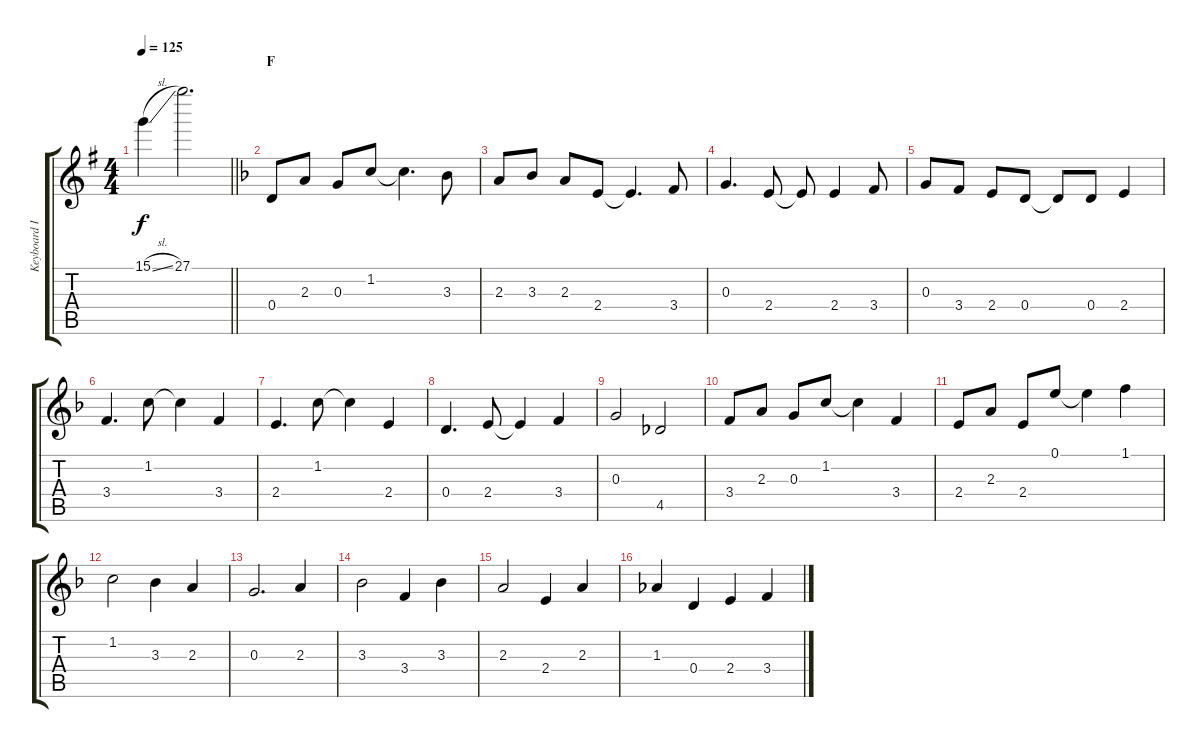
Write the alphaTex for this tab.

\track ("Keyboard I" "Keyboard I") {instrument lead2sawtooth}
\staff {score tabs}
\tuning (E5 B4 G4 D4 A3 E3) {hide}
\ts (4 4)
\tempo 125
\clef g2
\barLineRight lightlight
\ks g
15.1{sl}.4{dy f} 27.1.2{d} |
\section ("" "F")
\ks f
0.4.8 2.3.8 0.3.8 1.2.8 1.2{t}.4{d} 3.3.8 |
2.3.8 3.3.8 2.3.8 2.4.8 2.4{t}.4{d} 3.4.8 |
0.3.4{d} 2.4.8 2.4{t}.8 2.4.4 3.4.8 |
0.3.8 3.4.8 2.4.8 0.4.8 0.4{t}.8 0.4.8 2.4.4 |
3.4.4{d} 1.2.8 1.2{t}.4 3.4.4 |
2.4.4{d} 1.2.8 1.2{t}.4 2.4.4 |
0.4.4{d} 2.4.8 2.4{t}.4 3.4.4 |
0.3.2 4.5.2 |
3.4.8 2.3.8 0.3.8 1.2.8 1.2{t}.4 3.4.4 |
2.4.8 2.3.8 2.4.8 0.1.8 0.1{t}.4 1.1.4 |
1.2.2 3.3.4 2.3.4 |
0.3.2{d} 2.3.4 |
3.3.2 3.4.4 3.3.4 |
2.3.2 2.4.4 2.3.4 |
1.3.4 0.4.4 2.4.4 3.4.4
